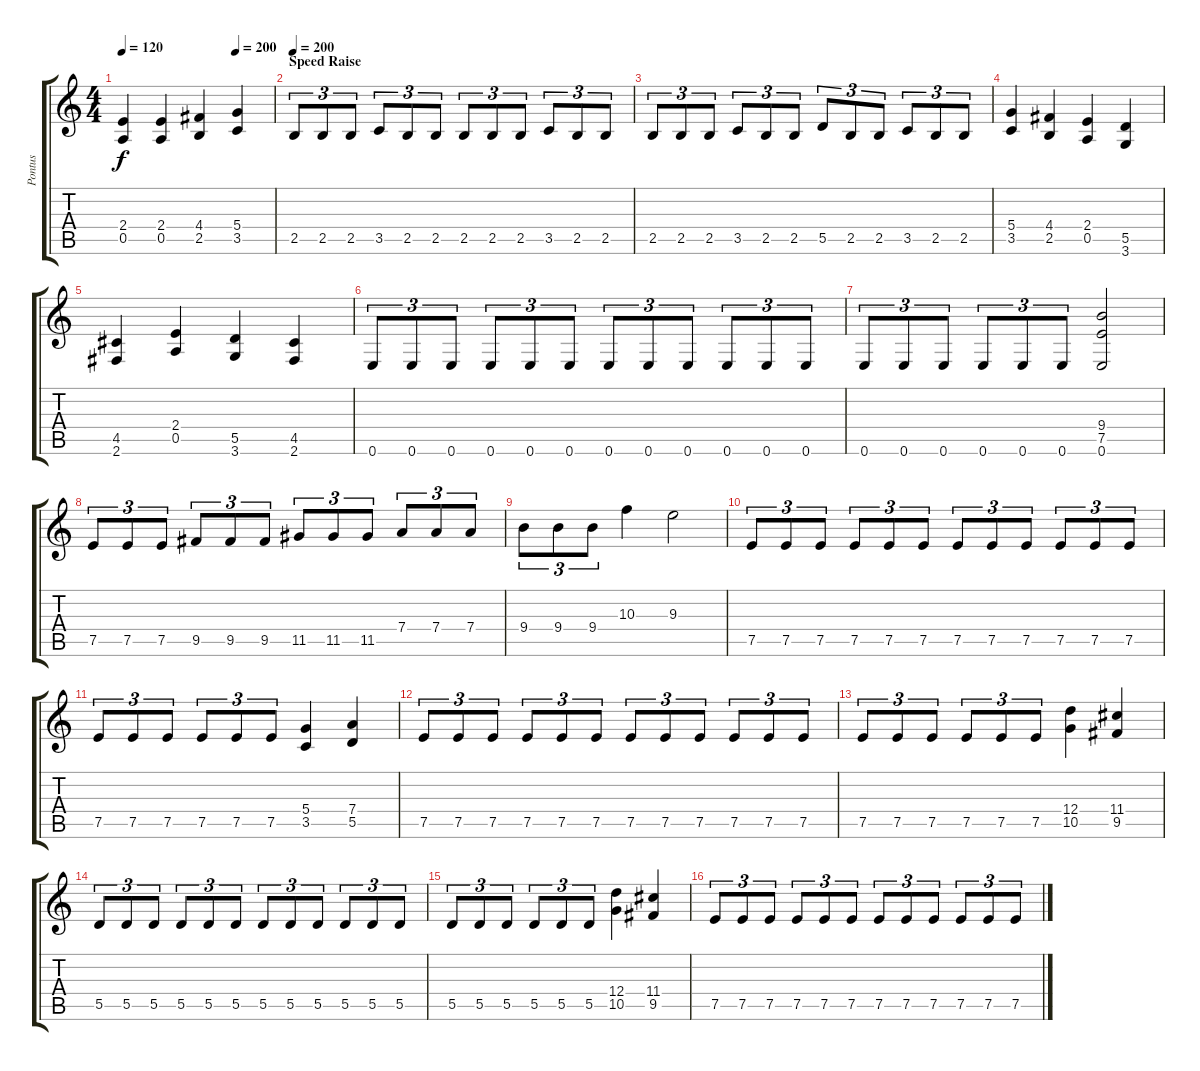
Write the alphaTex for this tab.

\track ("Pontus" "Pontus") {instrument distortionguitar}
\staff {score tabs}
\tuning (E4 B3 G3 D3 A2 E2) {hide}
\ts (4 4)
\tempo 120
\tempo (200 0.75)
\clef g2
\ks c
(2.4{t} 0.5{t}).4{dy f} (2.4 0.5).4 (4.4 2.5).4 (5.4 3.5).4 |
\section ("" "Speed Raise")
\tempo 200
2.5.8{tu (3 2)} 2.5.8{tu (3 2)} 2.5.8{tu (3 2)} 3.5.8{tu (3 2)} 2.5.8{tu (3 2)} 2.5.8{tu (3 2)} 2.5.8{tu (3 2)} 2.5.8{tu (3 2)} 2.5.8{tu (3 2)} 3.5.8{tu (3 2)} 2.5.8{tu (3 2)} 2.5.8{tu (3 2)} |
2.5.8{tu (3 2)} 2.5.8{tu (3 2)} 2.5.8{tu (3 2)} 3.5.8{tu (3 2)} 2.5.8{tu (3 2)} 2.5.8{tu (3 2)} 5.5.8{tu (3 2)} 2.5.8{tu (3 2)} 2.5.8{tu (3 2)} 3.5.8{tu (3 2)} 2.5.8{tu (3 2)} 2.5.8{tu (3 2)} |
(5.4 3.5).4 (4.4 2.5).4 (2.4 0.5).4 (5.5 3.6).4 |
(4.5 2.6).4 (2.4 0.5).4 (5.5 3.6).4 (4.5 2.6).4 |
0.6.8{tu (3 2)} 0.6.8{tu (3 2)} 0.6.8{tu (3 2)} 0.6.8{tu (3 2)} 0.6.8{tu (3 2)} 0.6.8{tu (3 2)} 0.6.8{tu (3 2)} 0.6.8{tu (3 2)} 0.6.8{tu (3 2)} 0.6.8{tu (3 2)} 0.6.8{tu (3 2)} 0.6.8{tu (3 2)} |
0.6.8{tu (3 2)} 0.6.8{tu (3 2)} 0.6.8{tu (3 2)} 0.6.8{tu (3 2)} 0.6.8{tu (3 2)} 0.6.8{tu (3 2)} (9.4 7.5 0.6).2 |
7.5.8{tu (3 2)} 7.5.8{tu (3 2)} 7.5.8{tu (3 2)} 9.5.8{tu (3 2)} 9.5.8{tu (3 2)} 9.5.8{tu (3 2)} 11.5.8{tu (3 2)} 11.5.8{tu (3 2)} 11.5.8{tu (3 2)} 7.4.8{tu (3 2)} 7.4.8{tu (3 2)} 7.4.8{tu (3 2)} |
9.4.8{tu (3 2)} 9.4.8{tu (3 2)} 9.4.8{tu (3 2)} 10.3.4 9.3.2 |
7.5.8{tu (3 2)} 7.5.8{tu (3 2)} 7.5.8{tu (3 2)} 7.5.8{tu (3 2)} 7.5.8{tu (3 2)} 7.5.8{tu (3 2)} 7.5.8{tu (3 2)} 7.5.8{tu (3 2)} 7.5.8{tu (3 2)} 7.5.8{tu (3 2)} 7.5.8{tu (3 2)} 7.5.8{tu (3 2)} |
7.5.8{tu (3 2)} 7.5.8{tu (3 2)} 7.5.8{tu (3 2)} 7.5.8{tu (3 2)} 7.5.8{tu (3 2)} 7.5.8{tu (3 2)} (5.4 3.5).4 (7.4 5.5).4 |
7.5.8{tu (3 2)} 7.5.8{tu (3 2)} 7.5.8{tu (3 2)} 7.5.8{tu (3 2)} 7.5.8{tu (3 2)} 7.5.8{tu (3 2)} 7.5.8{tu (3 2)} 7.5.8{tu (3 2)} 7.5.8{tu (3 2)} 7.5.8{tu (3 2)} 7.5.8{tu (3 2)} 7.5.8{tu (3 2)} |
7.5.8{tu (3 2)} 7.5.8{tu (3 2)} 7.5.8{tu (3 2)} 7.5.8{tu (3 2)} 7.5.8{tu (3 2)} 7.5.8{tu (3 2)} (12.4 10.5).4 (11.4 9.5).4 |
5.5.8{tu (3 2)} 5.5.8{tu (3 2)} 5.5.8{tu (3 2)} 5.5.8{tu (3 2)} 5.5.8{tu (3 2)} 5.5.8{tu (3 2)} 5.5.8{tu (3 2)} 5.5.8{tu (3 2)} 5.5.8{tu (3 2)} 5.5.8{tu (3 2)} 5.5.8{tu (3 2)} 5.5.8{tu (3 2)} |
5.5.8{tu (3 2)} 5.5.8{tu (3 2)} 5.5.8{tu (3 2)} 5.5.8{tu (3 2)} 5.5.8{tu (3 2)} 5.5.8{tu (3 2)} (12.4 10.5).4 (11.4 9.5).4 |
7.5.8{tu (3 2)} 7.5.8{tu (3 2)} 7.5.8{tu (3 2)} 7.5.8{tu (3 2)} 7.5.8{tu (3 2)} 7.5.8{tu (3 2)} 7.5.8{tu (3 2)} 7.5.8{tu (3 2)} 7.5.8{tu (3 2)} 7.5.8{tu (3 2)} 7.5.8{tu (3 2)} 7.5.8{tu (3 2)}
